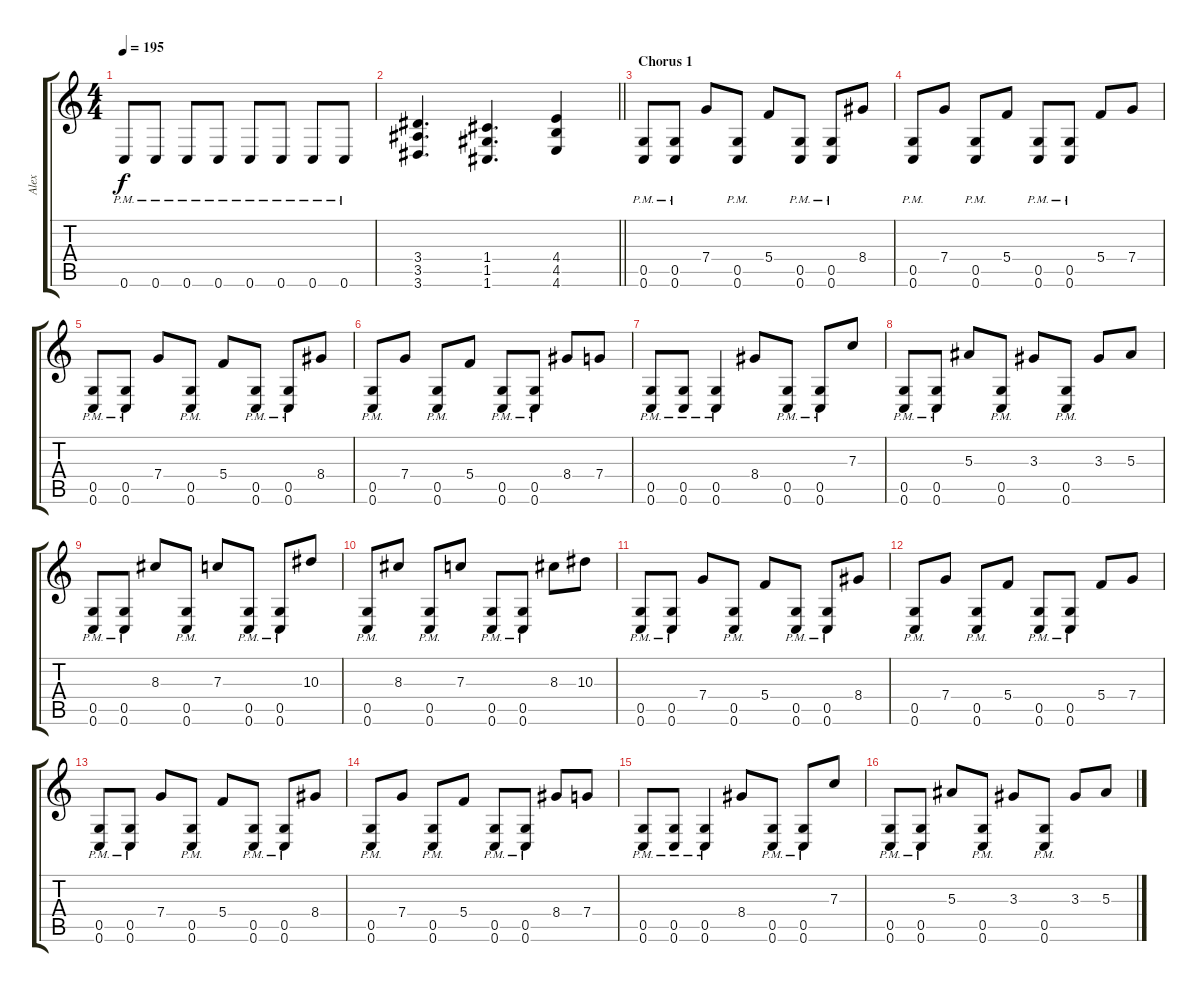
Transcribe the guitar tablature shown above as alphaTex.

\track ("Alex" "Alex") {instrument distortionguitar}
\staff {score tabs}
\tuning (D4 A3 F3 C3 G2 C2) {hide}
\ts (4 4)
\tempo 195
\clef g2
\ks c
0.6{pm}.8{dy f} 0.6{pm}.8 0.6{pm}.8 0.6{pm}.8 0.6{pm}.8 0.6{pm}.8 0.6{pm}.8 0.6{pm}.8 |
\barLineRight lightlight
(3.4 3.5 3.6).4{d} (1.4 1.5 1.6).4{d} (4.4 4.5 4.6).4 |
\section ("" "Chorus 1")
(0.5{pm} 0.6{pm}).8 (0.5{pm} 0.6{pm}).8 7.4.8 (0.5{pm} 0.6{pm}).8 5.4.8 (0.5{pm} 0.6{pm}).8 (0.5{pm} 0.6{pm}).8 8.4.8 |
(0.5{pm} 0.6{pm}).8 7.4.8 (0.5{pm} 0.6{pm}).8 5.4.8 (0.5{pm} 0.6{pm}).8 (0.5{pm} 0.6{pm}).8 5.4.8 7.4.8 |
(0.5{pm} 0.6{pm}).8 (0.5{pm} 0.6{pm}).8 7.4.8 (0.5{pm} 0.6{pm}).8 5.4.8 (0.5{pm} 0.6{pm}).8 (0.5{pm} 0.6{pm}).8 8.4.8 |
(0.5{pm} 0.6{pm}).8 7.4.8 (0.5{pm} 0.6{pm}).8 5.4.8 (0.5{pm} 0.6{pm}).8 (0.5{pm} 0.6{pm}).8 8.4.8 7.4.8 |
(0.5{pm} 0.6{pm}).8 (0.5{pm} 0.6{pm}).8 (0.5{pm} 0.6{pm}).4 8.4.8 (0.5{pm} 0.6{pm}).8 (0.5{pm} 0.6{pm}).8 7.3.8 |
(0.5{pm} 0.6{pm}).8 (0.5{pm} 0.6{pm}).8 5.3.8 (0.5{pm} 0.6{pm}).8 3.3.8 (0.5{pm} 0.6{pm}).8 3.3.8 5.3.8 |
(0.5{pm} 0.6{pm}).8 (0.5{pm} 0.6{pm}).8 8.3.8 (0.5{pm} 0.6{pm}).8 7.3.8 (0.5{pm} 0.6{pm}).8 (0.5{pm} 0.6{pm}).8 10.3.8 |
(0.5{pm} 0.6{pm}).8 8.3.8 (0.5{pm} 0.6{pm}).8 7.3.8 (0.5{pm} 0.6{pm}).8 (0.5{pm} 0.6{pm}).8 8.3.8 10.3.8 |
(0.5{pm} 0.6{pm}).8 (0.5{pm} 0.6{pm}).8 7.4.8 (0.5{pm} 0.6{pm}).8 5.4.8 (0.5{pm} 0.6{pm}).8 (0.5{pm} 0.6{pm}).8 8.4.8 |
(0.5{pm} 0.6{pm}).8 7.4.8 (0.5{pm} 0.6{pm}).8 5.4.8 (0.5{pm} 0.6{pm}).8 (0.5{pm} 0.6{pm}).8 5.4.8 7.4.8 |
(0.5{pm} 0.6{pm}).8 (0.5{pm} 0.6{pm}).8 7.4.8 (0.5{pm} 0.6{pm}).8 5.4.8 (0.5{pm} 0.6{pm}).8 (0.5{pm} 0.6{pm}).8 8.4.8 |
(0.5{pm} 0.6{pm}).8 7.4.8 (0.5{pm} 0.6{pm}).8 5.4.8 (0.5{pm} 0.6{pm}).8 (0.5{pm} 0.6{pm}).8 8.4.8 7.4.8 |
(0.5{pm} 0.6{pm}).8 (0.5{pm} 0.6{pm}).8 (0.5{pm} 0.6{pm}).4 8.4.8 (0.5{pm} 0.6{pm}).8 (0.5{pm} 0.6{pm}).8 7.3.8 |
(0.5{pm} 0.6{pm}).8 (0.5{pm} 0.6{pm}).8 5.3.8 (0.5{pm} 0.6{pm}).8 3.3.8 (0.5{pm} 0.6{pm}).8 3.3.8 5.3.8
